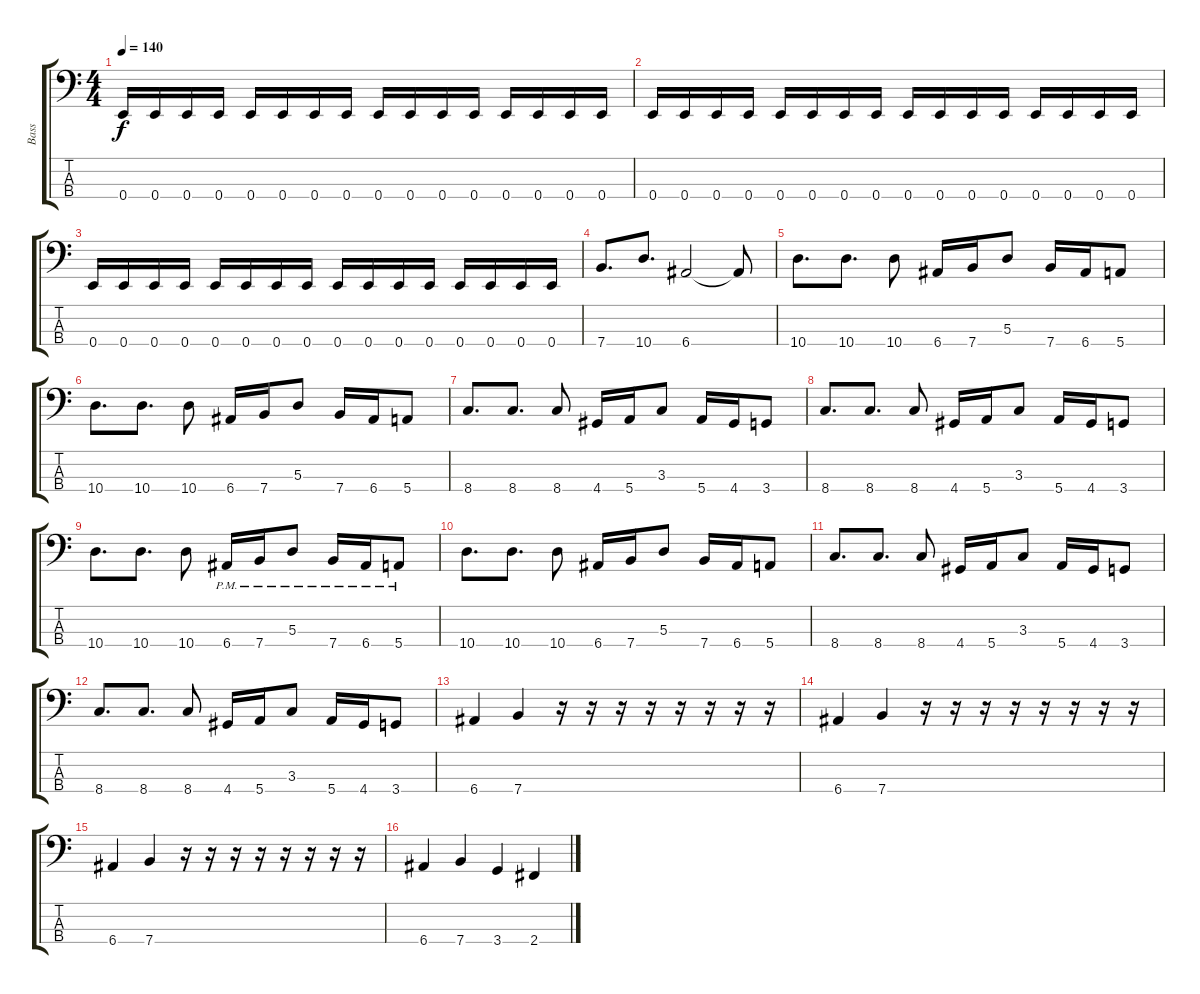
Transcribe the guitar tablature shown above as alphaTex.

\track ("Bass" "Bass") {instrument electricbasspick}
\staff {score tabs}
\tuning (G2 D2 A1 E1) {hide}
\ts (4 4)
\tempo 140
\clef f4
\ks c
0.4.16{dy f} 0.4.16 0.4.16 0.4.16 0.4.16 0.4.16 0.4.16 0.4.16 0.4.16 0.4.16 0.4.16 0.4.16 0.4.16 0.4.16 0.4.16 0.4.16 |
0.4.16 0.4.16 0.4.16 0.4.16 0.4.16 0.4.16 0.4.16 0.4.16 0.4.16 0.4.16 0.4.16 0.4.16 0.4.16 0.4.16 0.4.16 0.4.16 |
0.4.16 0.4.16 0.4.16 0.4.16 0.4.16 0.4.16 0.4.16 0.4.16 0.4.16 0.4.16 0.4.16 0.4.16 0.4.16 0.4.16 0.4.16 0.4.16 |
7.4.8{d} 10.4.8{d} 6.4.2 6.4{t}.8 |
10.4.8{d} 10.4.8{d} 10.4.8 6.4.16 7.4.16 5.3.8 7.4.16 6.4.16 5.4.8 |
10.4.8{d} 10.4.8{d} 10.4.8 6.4.16 7.4.16 5.3.8 7.4.16 6.4.16 5.4.8 |
8.4.8{d} 8.4.8{d} 8.4.8 4.4.16 5.4.16 3.3.8 5.4.16 4.4.16 3.4.8 |
8.4.8{d} 8.4.8{d} 8.4.8 4.4.16 5.4.16 3.3.8 5.4.16 4.4.16 3.4.8 |
10.4.8{d} 10.4.8{d} 10.4.8 6.4{pm}.16 7.4{pm}.16 5.3{pm}.8 7.4{pm}.16 6.4{pm}.16 5.4{pm}.8 |
10.4.8{d} 10.4.8{d} 10.4.8 6.4.16 7.4.16 5.3.8 7.4.16 6.4.16 5.4.8 |
8.4.8{d} 8.4.8{d} 8.4.8 4.4.16 5.4.16 3.3.8 5.4.16 4.4.16 3.4.8 |
8.4.8{d} 8.4.8{d} 8.4.8 4.4.16 5.4.16 3.3.8 5.4.16 4.4.16 3.4.8 |
6.4.4 7.4.4 r.16 r.16 r.16 r.16 r.16 r.16 r.16 r.16 |
6.4.4 7.4.4 r.16 r.16 r.16 r.16 r.16 r.16 r.16 r.16 |
6.4.4 7.4.4 r.16 r.16 r.16 r.16 r.16 r.16 r.16 r.16 |
6.4.4 7.4.4 3.4.4 2.4.4
